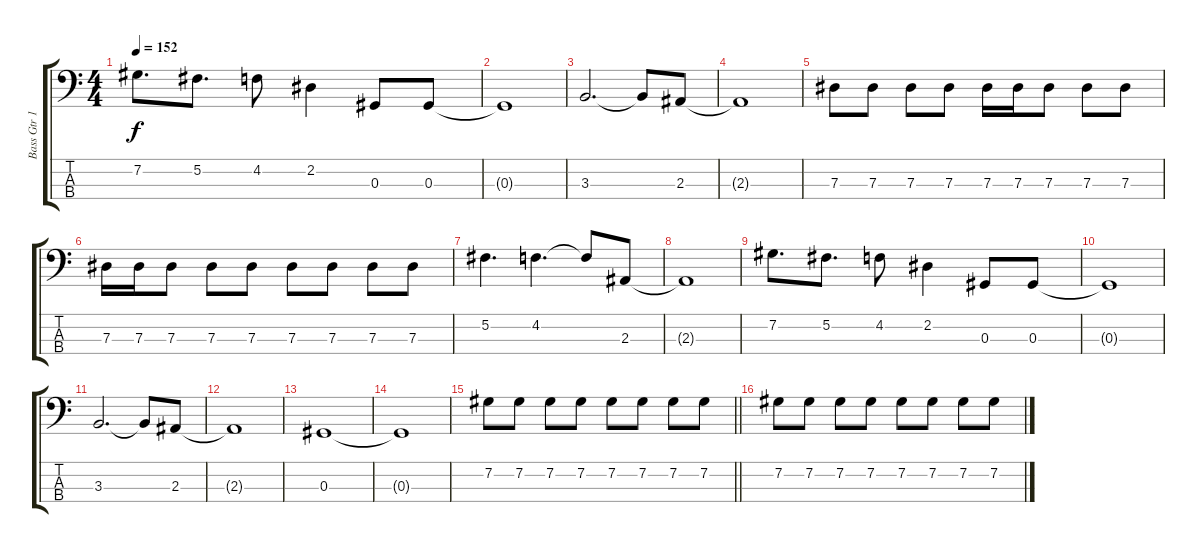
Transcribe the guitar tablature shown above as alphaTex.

\track ("Bass Gtr 1" "Bass Gtr 1") {instrument distortionguitar}
\staff {score tabs}
\tuning (Gb2 Db2 Ab1 Eb1) {hide}
\ts (4 4)
\tempo 152
\clef f4
\ks c
7.2.8{d dy f} 5.2.8{d} 4.2.8 2.2.4 0.3.8 0.3.8 |
0.3{t}.1 |
3.3.2{d} 3.3{t}.8 2.3.8 |
2.3{t}.1 |
7.3.8 7.3.8 7.3.8 7.3.8 7.3.16 7.3.16 7.3.8 7.3.8 7.3.8 |
7.3.16 7.3.16 7.3.8 7.3.8 7.3.8 7.3.8 7.3.8 7.3.8 7.3.8 |
5.2.4{d} 4.2.4{d} 4.2{t}.8 2.3.8 |
2.3{t}.1 |
7.2.8{d} 5.2.8{d} 4.2.8 2.2.4 0.3.8 0.3.8 |
0.3{t}.1 |
3.3.2{d} 3.3{t}.8 2.3.8 |
2.3{t}.1 |
0.3.1 |
0.3{t}.1 |
\barLineRight lightlight
7.2.8 7.2.8 7.2.8 7.2.8 7.2.8 7.2.8 7.2.8 7.2.8 |
7.2.8 7.2.8 7.2.8 7.2.8 7.2.8 7.2.8 7.2.8 7.2.8
